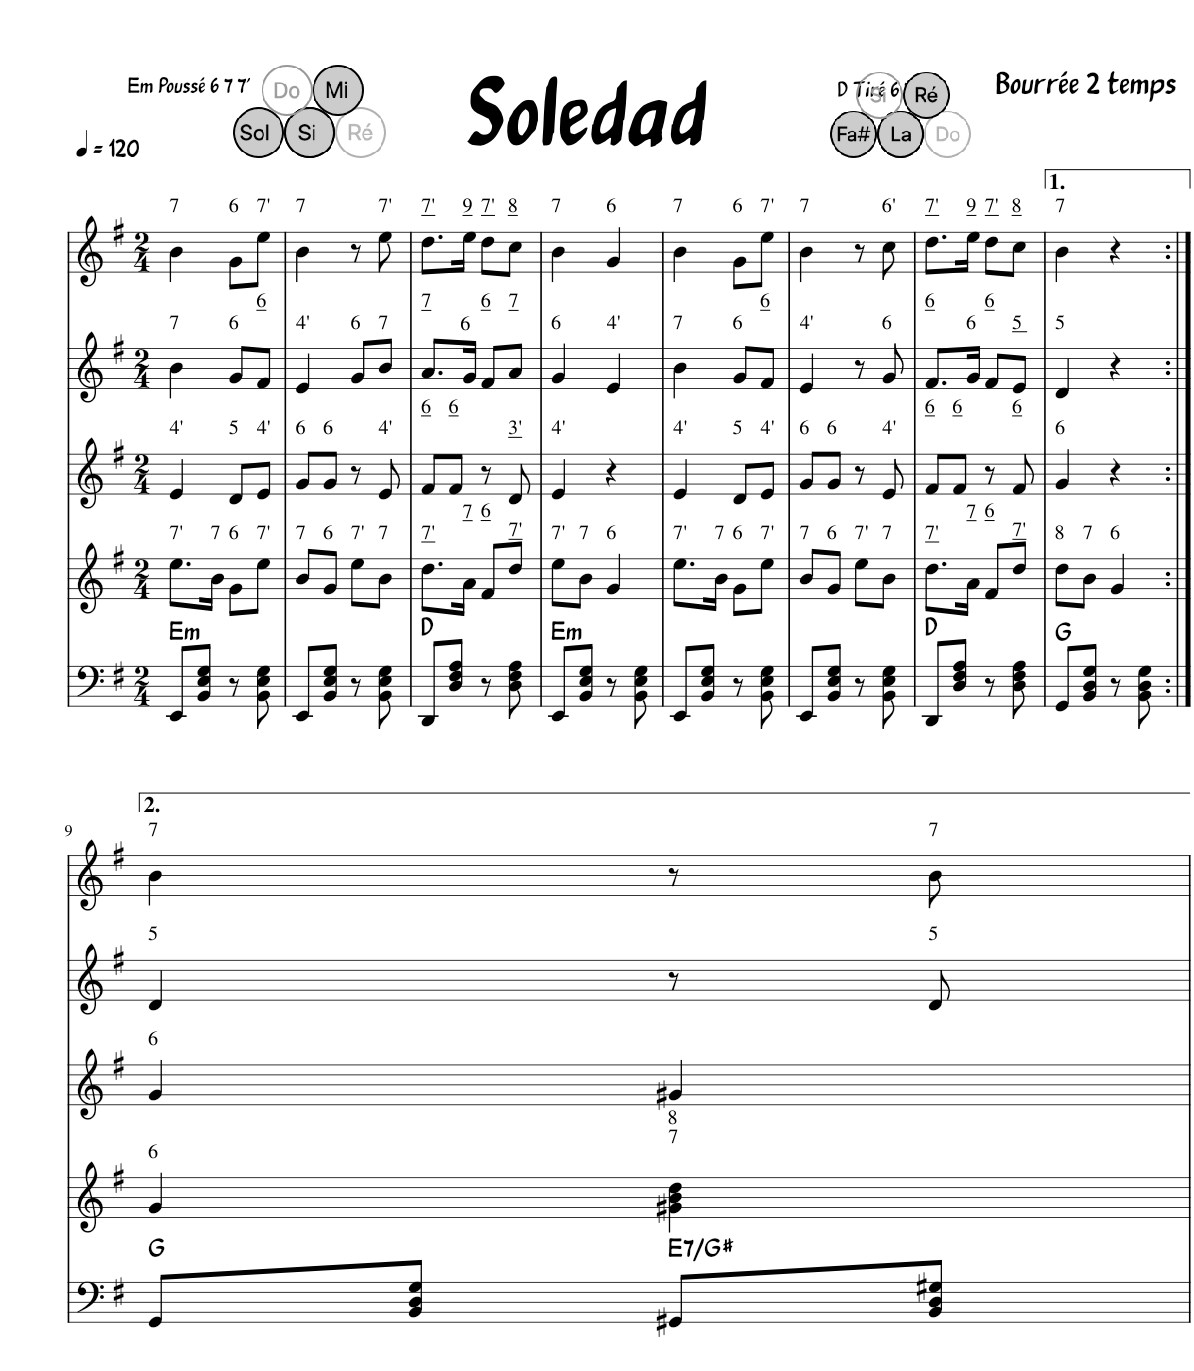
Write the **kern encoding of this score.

**kern	**kern	**harte	**kern	**kern	**kern
*part4	*part4	*part4	*part3	*part2	*part1
*staff5	*staff4	*	*staff3	*staff2	*staff1
*I"Piano	*	*	*I"Piano	*I"Piano	*I"Piano
*I'Pno	*	*	*I'Pno	*I'Pno	*I'Pno
*clefF4	*clefG2	*	*clefG2	*clefG2	*clefG2
*k[f#]	*k[f#]	*	*k[f#]	*k[f#]	*k[f#]
*M2/4	*M2/4	*	*M2/4	*M2/4	*M2/4
*MM120	*MM120	*	*MM120	*MM120	*MM120
=1	=1	=1	=1	=1	=1
!	!	!	!	!	!LO:TX:a:t=7
!	!	!	!	!	!LO:TX:a:t=Em Poussé 6 7 7'
!	!	!	!	!LO:TX:a:t=7	!
!	!	!	!LO:TX:a:t=4'	!	!
!	!LO:TX:a:t=7'	!LO:H:kt=m	!	!	!
8EE/L	8.ee\L	E:min	4e/	4b\	4b\
8BB/ 8E/ 8G/J	.	.	.	.	.
!	!LO:TX:a:t=7	!	!	!	!
.	16b\Jk	.	.	.	.
!	!	!	!	!	!LO:TX:a:t=6
!	!	!	!	!LO:TX:a:t=6	!
!	!	!	!LO:TX:a:t=5	!	!
!	!LO:TX:a:t=6	!	!	!	!
8r	8g\L	.	8d/L	8g/L	8g\L
!	!	!	!	!	!LO:TX:a:t=7'
!	!	!	!	!LO:TX:a:t=6	!
!	!	!	!LO:TX:a:t=4'	!	!
!	!LO:TX:a:t=7'	!	!	!	!
8BB\ 8E\ 8G\	8ee\J	.	8e/J	8f#/J	8ee\J
=2	=2	=2	=2	=2	=2
!	!	!	!	!	!LO:TX:a:t=7
!	!	!	!	!LO:TX:a:t=4'	!
!	!	!	!LO:TX:a:t=6	!	!
!	!LO:TX:a:t=7	!	!	!	!
8EE/L	8b/L	.	8g/L	4e/	4b\
!	!	!	!LO:TX:a:t=6	!	!
!	!LO:TX:a:t=6	!	!	!	!
8BB/ 8E/ 8G/J	8g/J	.	8g/J	.	.
!	!	!	!	!LO:TX:a:t=6	!
!	!LO:TX:a:t=7'	!	!	!	!
8r	8ee\L	.	8r	8g/L	8r
!	!	!	!	!	!LO:TX:a:t=7'
!	!	!	!	!LO:TX:a:t=7	!
!	!	!	!LO:TX:a:t=4'	!	!
!	!LO:TX:a:t=7	!	!	!	!
8BB\ 8E\ 8G\	8b\J	.	8e/	8b/J	8ee\
=3	=3	=3	=3	=3	=3
!	!	!	!	!	!LO:TX:a:t=7'
!	!	!	!	!LO:TX:a:t=7	!
!	!	!	!LO:TX:a:t=6	!	!
!	!LO:TX:a:t=7'	!	!	!	!
8DD/L	8.dd\L	D:maj	8f#/L	8.a/L	8.dd\L
!	!	!	!LO:TX:a:t=6	!	!
8D/ 8F#/ 8A/J	.	.	8f#/J	.	.
!	!	!	!	!	!LO:TX:a:t=9
!	!	!	!	!LO:TX:a:t=6	!
!	!LO:TX:a:t=7	!	!	!	!
.	16a\Jk	.	.	16g/Jk	16ee\Jk
!	!	!	!	!	!LO:TX:a:t=7'
!	!	!	!	!LO:TX:a:t=6	!
!	!LO:TX:a:t=6	!	!	!	!
8r	8f#/L	.	8r	8f#/L	8dd\L
!	!	!	!	!	!LO:TX:a:t=8
!	!	!	!	!LO:TX:a:t=7	!
!	!	!	!LO:TX:a:t=3'	!	!
!	!LO:TX:a:t=7'	!	!	!	!
8D\ 8F#\ 8A\	8dd/J	.	8d/	8a/J	8cc\J
=4	=4	=4	=4	=4	=4
!	!	!	!	!	!LO:TX:a:t=7
!	!	!	!	!LO:TX:a:t=6	!
!	!	!	!LO:TX:a:t=4'	!	!
!	!LO:TX:a:t=7'	!LO:H:kt=m	!	!	!
8EE/L	8ee\L	E:min	4e/	4g/	4b\
!	!LO:TX:a:t=7	!	!	!	!
8BB/ 8E/ 8G/J	8b\J	.	.	.	.
!	!	!	!	!	!LO:TX:a:t=6
!	!	!	!	!LO:TX:a:t=4'	!
!	!LO:TX:a:t=6	!	!	!	!
8r	4g/	.	4r	4e/	4g/
8BB\ 8E\ 8G\	.	.	.	.	.
=5	=5	=5	=5	=5	=5
!	!	!	!	!	!LO:TX:a:t=7
!	!	!	!	!LO:TX:a:t=7	!
!	!	!	!LO:TX:a:t=4'	!	!
!	!LO:TX:a:t=7'	!	!	!	!
8EE/L	8.ee\L	.	4e/	4b\	4b\
8BB/ 8E/ 8G/J	.	.	.	.	.
!	!LO:TX:a:t=7	!	!	!	!
.	16b\Jk	.	.	.	.
!	!	!	!	!	!LO:TX:a:t=6
!	!	!	!	!LO:TX:a:t=6	!
!	!	!	!LO:TX:a:t=5	!	!
!	!LO:TX:a:t=6	!	!	!	!
8r	8g\L	.	8d/L	8g/L	8g\L
!	!	!	!	!	!LO:TX:a:t=7'
!	!	!	!	!LO:TX:a:t=6	!
!	!	!	!LO:TX:a:t=4'	!	!
!	!LO:TX:a:t=7'	!	!	!	!
8BB\ 8E\ 8G\	8ee\J	.	8e/J	8f#/J	8ee\J
=6	=6	=6	=6	=6	=6
!	!	!	!	!	!LO:TX:a:t=7
!	!	!	!	!	!LO:TX:a:t=D Tiré 6 7 7'
!	!	!	!	!LO:TX:a:t=4'	!
!	!	!	!LO:TX:a:t=6	!	!
!	!LO:TX:a:t=7	!	!	!	!
8EE/L	8b/L	.	8g/L	4e/	4b\
!	!	!	!LO:TX:a:t=6	!	!
!	!LO:TX:a:t=6	!	!	!	!
8BB/ 8E/ 8G/J	8g/J	.	8g/J	.	.
!	!LO:TX:a:t=7'	!	!	!	!
8r	8ee\L	.	8r	8r	8r
!	!	!	!	!	!LO:TX:a:t=6'
!	!	!	!	!LO:TX:a:t=6	!
!	!	!	!LO:TX:a:t=4'	!	!
!	!LO:TX:a:t=7	!	!	!	!
8BB\ 8E\ 8G\	8b\J	.	8e/	8g/	8cc\
=7	=7	=7	=7	=7	=7
!	!	!	!	!	!LO:TX:a:t=7'
!	!	!	!	!LO:TX:a:t=6	!
!	!	!	!LO:TX:a:t=6	!	!
!	!LO:TX:a:t=7'	!	!	!	!
8DD/L	8.dd\L	D:maj	8f#/L	8.f#/L	8.dd\L
!	!	!	!LO:TX:a:t=6	!	!
8D/ 8F#/ 8A/J	.	.	8f#/J	.	.
!	!	!	!	!	!LO:TX:a:t=9
!	!	!	!	!LO:TX:a:t=6	!
!	!LO:TX:a:t=7	!	!	!	!
.	16a\Jk	.	.	16g/Jk	16ee\Jk
!	!	!	!	!	!LO:TX:a:t=7'
!	!	!	!	!LO:TX:a:t=6	!
!	!LO:TX:a:t=6	!	!	!	!
8r	8f#/L	.	8r	8f#/L	8dd\L
!	!	!	!	!	!LO:TX:a:t=8
!	!	!	!	!LO:TX:a:t=5	!
!	!	!	!LO:TX:a:t=6	!	!
!	!LO:TX:a:t=7'	!	!	!	!
8D\ 8F#\ 8A\	8dd/J	.	8f#/	8e/J	8cc\J
=8	=8	=8	=8	=8	=8
!	!	!	!	!	!LO:TX:a:t=7
!	!	!	!	!LO:TX:a:t=5	!
!	!	!	!LO:TX:a:t=6	!	!
!	!LO:TX:a:t=8	!	!	!	!
8GG/L	8dd\L	G:maj	4g/	4d/	4b\
!	!LO:TX:a:t=7	!	!	!	!
8BB/ 8D/ 8G/J	8b\J	.	.	.	.
!	!LO:TX:a:t=6	!	!	!	!
8r	4g/	.	4r	4r	4r
8BB\ 8D\ 8G\	.	.	.	.	.
!!LO:LB:g=z
=9:|!	=9:|!	=9:|!	=9:|!	=9:|!	=9:|!
!	!	!	!	!	!LO:TX:a:t=7
!	!	!	!	!LO:TX:a:t=5	!
!	!	!	!LO:TX:a:t=6	!	!
!	!LO:TX:a:t=6	!	!	!	!
8GG/L	4g/	G:maj	4g/	4d/	4b\
8BB/ 8D/ 8G/J	.	.	.	.	.
!	!LO:TX:a:t=7	!	!	!	!
!	!LO:TX:a:t=8	!LO:H:kt=7	!	!	!
8GG#X/L	4g#X\ 4b\ 4dd\	E:7/3	4g#X/	8r	8r
!	!	!	!	!	!LO:TX:a:t=7
!	!	!	!	!LO:TX:a:t=5	!
8BB/ 8D/ 8G#X/J	.	.	.	8d/	8b\
=	=	=	=	=	=
*-	*-	*-	*-	*-	*-
